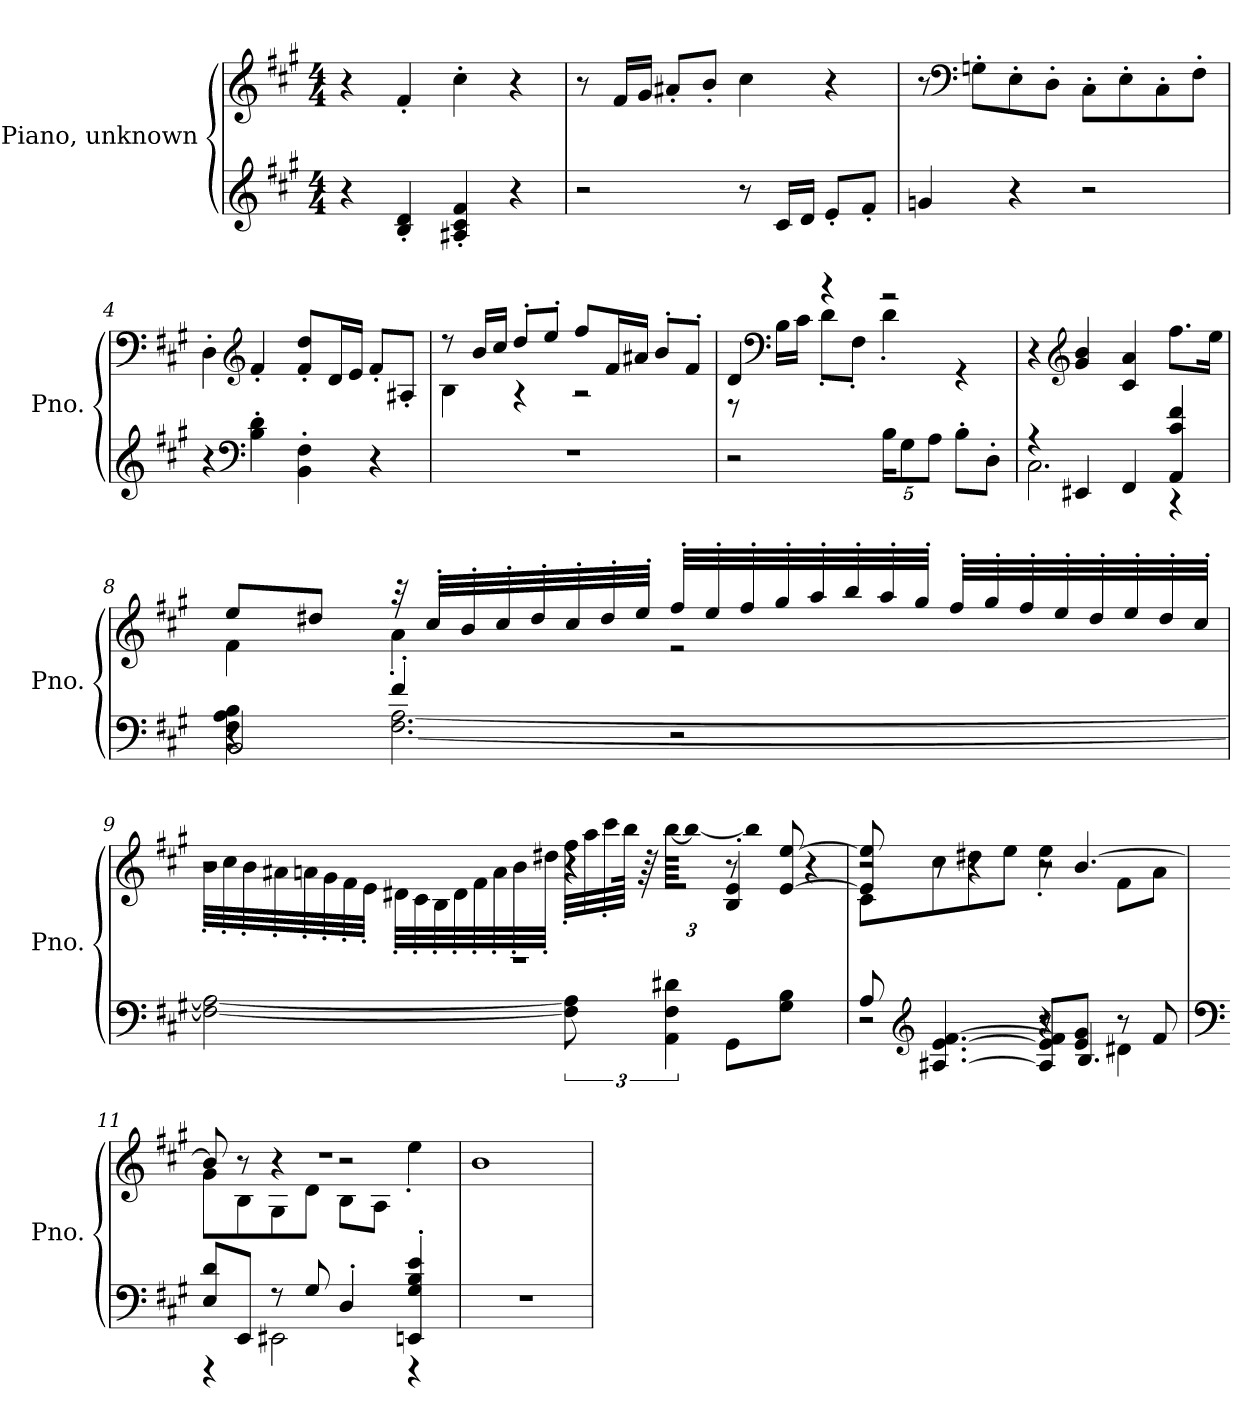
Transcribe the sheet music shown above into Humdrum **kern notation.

**kern	**kern
*part1	*part1
*staff2	*staff1
*I"Piano, unknown	*
*I'Pno.	*
*clefG2	*clefG2
*k[f#c#g#]	*k[f#c#g#]
*M4/4	*M4/4
*MM120	*MM120
=1	=1
4r	4r
4B/' 4d/'	4f#'/
4A#X/' 4c#/' 4f#/'	4cc#'\
4r	4r
=2	=2
2r	8r
.	16f#/LL
.	16g#/JJ
.	8a#X'/L
.	8b'/J
8r	4cc#\
16c#/LL	.
16d/JJ	.
8e'/L	4r
8f#'/J	.
=3	=3
4gn/	8r
*	*clefF4
.	8Gn'\L
4r	8E'\
.	8D'\J
2r	8C#'\L
.	8E'\
.	8C#'\
.	8F#'\J
=4	=4
4r	4D'\
*clefF4	*clefG2
4B\' 4d\'	4f#'/
4BB\' 4F#\'	8f#/' 8dd/'L
.	16d/L
.	16e/JJ
4r	8f#'/L
.	8A#X'/J
!!LO:LB:g=z
=5	=5
*	*^
1r	8r	4B\
.	16b/LL	.
.	16cc#/JJ	.
.	8dd'/L	4r
.	8ee'/J	.
.	8ff#/L	2r
.	16f#/L	.
.	16a#X/JJ	.
.	8b'/L	.
.	8f#'/J	.
=6	=6	=6
2r	4d/	8r
*	*clefF4	*
.	.	16B\LL
.	.	16c#\JJ
.	4r	8d'\L
.	.	8F#'\J
*Xbrackettup	*	*
20B\KL	2r	4d'\
10G#\	.	.
10A\J	.	.
8B'\L	.	4r
8D'\J	.	.
*	*v	*v
=7	=7
*^	*
4r	2.C#\	4r
*	*	*clefG2
4EE#X/	.	4g#/ 4b/
4FF#/	.	4c#/ 4a/
4AA/ 4c#/ 4f#/	4r	8.ff#\L
.	.	16ee\Jk
!!LO:LB:g=z
=8	=8	=8
*	*^	*^
4r	4F#\ 4A\ 4B\	2BB/	8ee/L	4f#\
.	.	.	8dd#X/J	.
4f#'/	[2.F#\ [2.A\	.	32r	4a'\
.	.	.	32cc#'/LLL	.
.	.	.	32b'/	.
.	.	.	32cc#'/	.
.	.	.	32dd#'/	.
.	.	.	32cc#'/	.
.	.	.	32dd#'/	.
.	.	.	32ee'/JJJ	.
2r	.	2r	32ff#'/LLL	2r
.	.	.	32ee'/	.
.	.	.	32ff#'/	.
.	.	.	32gg#'/	.
.	.	.	32aa'/	.
.	.	.	32bb'/	.
.	.	.	32aa'/	.
.	.	.	32gg#'/JJJ	.
.	.	.	32ff#'/LLL	.
.	.	.	32gg#'/	.
.	.	.	32ff#'/	.
.	.	.	32ee'/	.
.	.	.	32dd#'/	.
.	.	.	32ee'/	.
.	.	.	32dd#'/	.
.	.	.	32cc#'/JJJ	.
*	*v	*v	*	*
!!LO:LB:g=z
=9	=9	=9	=9
*	*	*	*^
1r	2F#\_ 2A\_	2r	32b'\LLL	2r
.	.	.	32cc#'\	.
.	.	.	32b'\	.
.	.	.	32a#X'\	.
.	.	.	32an'\	.
.	.	.	32g#'\	.
.	.	.	32f#'\	.
.	.	.	32e'\JJJ	.
.	.	.	32d#X'\LLL	.
.	.	.	32c#'\	.
.	.	.	32B'\	.
.	.	.	32d#'\	.
.	.	.	32f#'\	.
.	.	.	32a'\	.
.	.	.	32b'\	.
.	.	.	32dd#X'\JJJ	.
*	*brackettup	*	*Xbrackettup	*
.	12F#\] 12A\]	4r	48ff#'\LLL	4r
.	.	.	48aa\	.
.	.	.	48ccc#'\	.
*	*	*	*brackettup	*
.	.	.	96bb\JJJk	.
.	.	.	96r	.
.	6AA\ 6F#\ 6d#X\	.	[96bb\KLLL	.
.	.	.	32bb\JJJ_	.
.	.	.	4bb\]	.
.	8GG#\L	8r	.	4B/' 4e/'
.	8G#\ 8B\J	[8e/ [8ee/	8r	.
!!LO:LB:g=z	!!	!!
=10	=10	=10	=10	=10
*	*^	*	*	*
8A/	2r	2r	8e/] 8ee/]	8c#\L	2r
*clefG2	*	*	*	*	*
[4.A#X/ [4.e/ [4.f#/	.	.	8r	8cc#\	.
.	.	.	4r	8dd#X\	.
.	.	.	.	8ee\J	.
8A#/] 8e/] 8f#/]L	4r	8r	2r	4ee'\	8r
8e/ 8g#/J	.	4.B/	.	.	[4.b/
8r	4d#X\	.	.	8f#\L	.
8f#/	.	.	.	8a\J	.
*v	*v	*v	*	*	*
=11	=11	=11	=11
*clefF4	*	*	*
*^	*	*	*
8E/ 8d/L	4r	1r	8g#\L	8b/]
8EE/J	.	.	8B\	8r
8r	2EE#X\	.	8G#\	4r
8G#/	.	.	8d\J	.
4D'/	.	.	8B\L	2r
.	.	.	8A\J	.
4EEn/' 4G#/' 4B/' 4e/'	4r	.	4ee'\	.
*v	*v	*	*	*
*	*v	*v	*v
=12	=12
1r	1b
=	=
*-	*-
